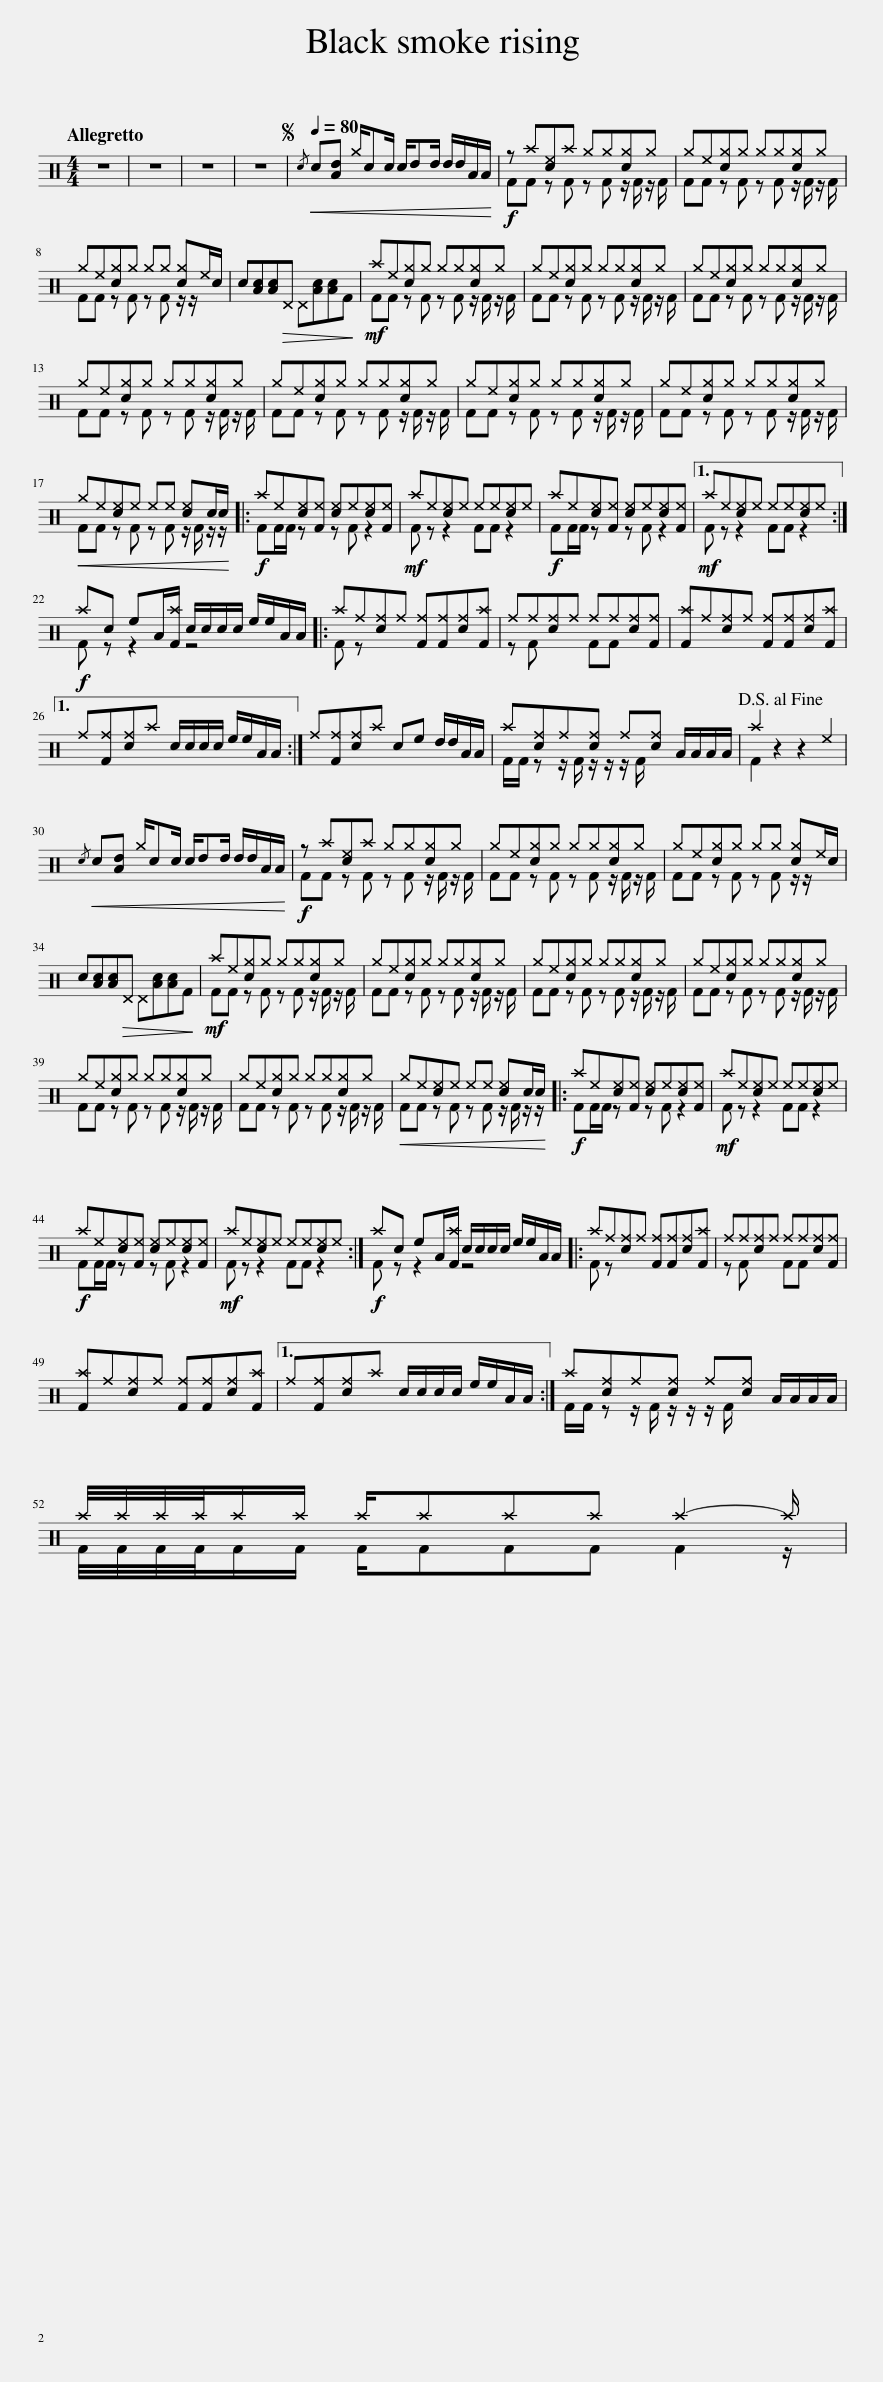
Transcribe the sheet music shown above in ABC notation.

X:1
%%score ( 1 2 )
L:1/8
Q:1/4=116
M:4/4
I:linebreak $
K:C
V:1 perc
K:none
V:2 perc
K:none
V:1
 z8 | z8 | z8 | z8 |S[Q:1/4=80]!<(!{/c} c[Ad] ^g/cc/ c/dd/ d/d/A/A/!<)! | %5
!f! z ^a[c^e]^a ^g^g[c^g]^g | ^g^e[c^g]^g ^g^g[c^g]^g |$ ^g^e[c^g]^g ^g^g [c^g]^e/c/ | c[Ac][Ac]!>(!^D ^D[Ac][Ac]F!>)! |!mf! ^a^e[c^g]^g ^g^g[c^g]^g | %10
 ^g^e[c^g]^g ^g^g[c^g]^g | ^g^e[c^g]^g ^g^g[c^g]^g |$ ^g^e[c^g]^g ^g^g[c^g]^g | ^g^e[c^g]^g ^g^g[c^g]^g | ^g^e[c^g]^g ^g^g[c^g]^g | %15
 ^g^e[c^g]^g ^g^g[c^g]^g |$!<(! ^g^e[c^e]^e ^e^e [c^e]c/c/!<)! |:!f! ^a^e[c^e][F^e] [c^e]^e[c^e][F^e] |!mf! ^a^e[c^e]^e ^e^e[c^e]^e |!f! ^a^e[c^e][F^e] [c^e]^e[c^e][F^e] |1 %20
!mf! ^a^e[c^e]^e ^e^e[c^e]^e :|$!f! ^ac eA/[F^a]/ c/c/c/c/ e/e/A/A/ |: ^a^f[c^f]^f [F^f][F^f][c^f][F^a] | ^f^f[c^f]^f ^f^f[c^f][F^f] | [F^a]^f[c^f]^f [F^f][F^f][c^f][F^a] |1$ %25
 ^f[F^f][c^f]^a c/c/c/c/ e/e/A/A/ :| ^f[F^f][c^f]^a ce d/d/A/A/ | ^a[c^f]^f[c^f] ^f[c^f] A/A/A/A/ | ^a2 z2 z2 ^e2!D.S.! |$!<(!{/c} c[Ad] ^g/cc/ c/dd/ d/d/A/A/!<)! | %30
!f! z ^a[c^e]^a ^g^g[c^g]^g | ^g^e[c^g]^g ^g^g[c^g]^g | ^g^e[c^g]^g ^g^g [c^g]^e/c/ |$ c[Ac][Ac]!>(!^D ^D[Ac][Ac]F!>)! |!mf! ^a^e[c^g]^g ^g^g[c^g]^g | %35
 ^g^e[c^g]^g ^g^g[c^g]^g | ^g^e[c^g]^g ^g^g[c^g]^g | ^g^e[c^g]^g ^g^g[c^g]^g |$ ^g^e[c^g]^g ^g^g[c^g]^g | ^g^e[c^g]^g ^g^g[c^g]^g | %40
!<(! ^g^e[c^e]^e ^e^e [c^e]c/c/!<)! |:!f! ^a^e[c^e][F^e] [c^e]^e[c^e][F^e] |!mf! ^a^e[c^e]^e ^e^e[c^e]^e |$!f! ^a^e[c^e][F^e] [c^e]^e[c^e][F^e] |!mf! ^a^e[c^e]^e ^e^e[c^e]^e :| %45
!f! ^ac eA/[F^a]/ c/c/c/c/ e/e/A/A/ |: ^a^f[c^f]^f [F^f][F^f][c^f][F^a] | ^f^f[c^f]^f ^f^f[c^f][F^f] |$ [F^a]^f[c^f]^f [F^f][F^f][c^f][F^a] |1 ^f[F^f][c^f]^a c/c/c/c/ e/e/A/A/ :| %50
 ^a[c^f]^f[c^f] ^f[c^f] A/A/A/A/ |$ ^a/4^a/4^a/4^a/4^a/^a/ ^a/^a^a^a ^a2- ^a/ | %52
V:2
 x8 | x8 | x8 | x8 | x8 | %5
 FF z F z F z/ F/ z/ F/ | FF z F z F z/ F/ z/ F/ |$ FF z F z F z/ z/ x | x8 | FF z F z F z/ F/ z/ F/ | %10
 FF z F z F z/ F/ z/ F/ | FF z F z F z/ F/ z/ F/ |$ FF z F z F z/ F/ z/ F/ | FF z F z F z/ F/ z/ F/ | FF z F z F z/ F/ z/ F/ | %15
 FF z F z F z/ F/ z/ F/ |$ FF z F z F z/ F/ z/ z/ |: FF/F/ z x z F z2 | F z z2 FF z2 | FF/F/ z x z F z2 |1 %20
 F z z2 FF z2 :|$ F z z2 z4 |: F z x6 | z F x2 FF x2 | x8 |1$ %25
 x8 :| x8 | F/F/ z z/ F/ z/ z/ z/ F/ x3 | F2 x6 |$ x8 | %30
 FF z F z F z/ F/ z/ F/ | FF z F z F z/ F/ z/ F/ | FF z F z F z/ z/ x |$ x8 | FF z F z F z/ F/ z/ F/ | %35
 FF z F z F z/ F/ z/ F/ | FF z F z F z/ F/ z/ F/ | FF z F z F z/ F/ z/ F/ |$ FF z F z F z/ F/ z/ F/ | FF z F z F z/ F/ z/ F/ | %40
 FF z F z F z/ F/ z/ z/ |: FF/F/ z x z F z2 | F z z2 FF z2 |$ FF/F/ z x z F z2 | F z z2 FF z2 :| %45
 F z z2 z4 |: F z x6 | z F x2 FF x2 |$ x8 |1 x8 :| %50
 F/F/ z z/ F/ z/ z/ z/ F/ x3 |$ F/4F/4F/4F/4F/F/ F/FFF F2 z/ | %52
